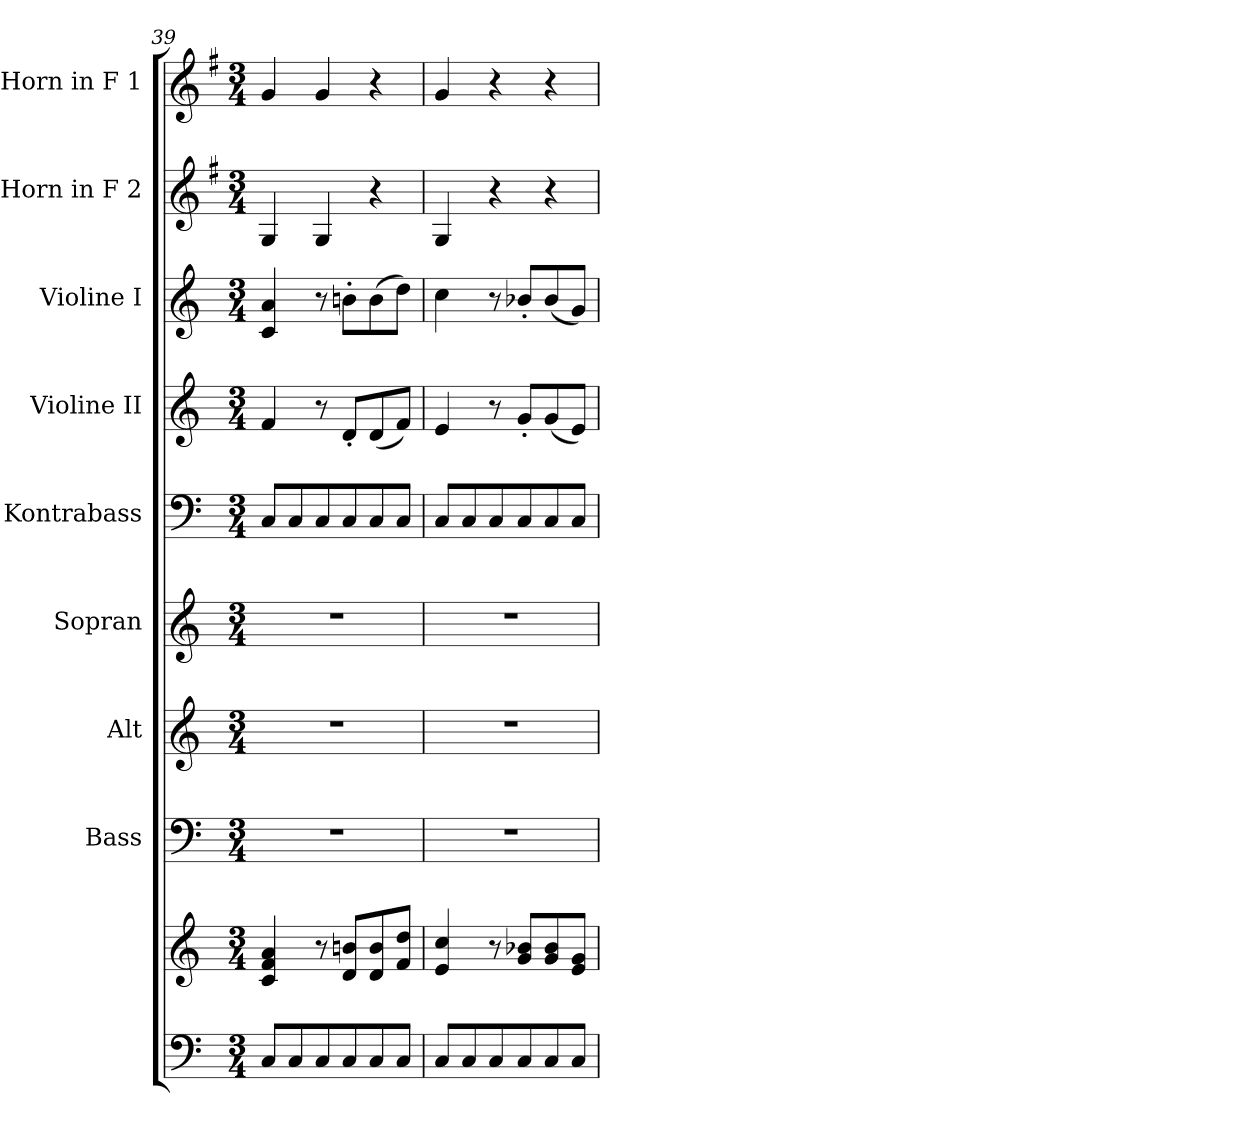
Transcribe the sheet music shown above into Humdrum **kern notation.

**kern	**kern	**kern	**kern	**kern	**kern	**kern	**kern	**kern	**kern
*part9	*part9	*part8	*part7	*part6	*part5	*part4	*part3	*part2	*part1
*staff10	*staff9	*staff8	*staff7	*staff6	*staff5	*staff4	*staff3	*staff2	*staff1
*	*	*I"Bass	*I"Alt	*I"Sopran	*I"Kontrabass	*I"Violine II	*I"Violine I	*I"Horn in F 2	*I"Horn in F 1
*	*	*I'B.	*I'A.	*I'S.	*I'Kb.	*I'Vl. II	*I'Vl. I	*I'Hrn. 2	*I'Hrn. 1
*clefF4	*clefG2	*clefF4	*clefG2	*clefG2	*clefF4	*clefG2	*clefG2	*clefG2	*clefG2
*	*	*	*	*	*ITrd7c12	*	*	*ITrd4c7	*ITrd4c7
*k[]	*k[]	*k[]	*k[]	*k[]	*k[]	*k[]	*k[]	*k[]	*k[]
*C:	*C:	*C:	*C:	*C:	*C:	*C:	*C:	*C:	*C:
*M3/4	*M3/4	*M3/4	*M3/4	*M3/4	*M3/4	*M3/4	*M3/4	*M3/4	*M3/4
=39	=39	=39	=39	=39	=39	=39	=39	=39	=39
8C/L	4c/ 4f/ 4a/	2.r	2.r	2.r	8CC/L	4f/	4c/ 4a/	4C/	4c/
8C/	.	.	.	.	8CC/	.	.	.	.
8C/	8r	.	.	.	8CC/	8r	8r	4C/	4c/
8C/	8d/ 8bn/L	.	.	.	8CC/	8d'</L	8bn'>\L	.	.
8C/	8d/ 8b/	.	.	.	8CC/	(<8d/	(>8b\	4r	4r
8C/J	8f/ 8dd/J	.	.	.	8CC/J	8f/J)	8dd\J)	.	.
=40	=40	=40	=40	=40	=40	=40	=40	=40	=40
8C/L	4e/ 4cc/	2.r	2.r	2.r	8CC/L	4e/	4cc\	4C/	4c/
8C/	.	.	.	.	8CC/	.	.	.	.
8C/	8r	.	.	.	8CC/	8r	8r	4r	4r
8C/	8g/ 8b-X/L	.	.	.	8CC/	8g'</L	8b-X'</L	.	.
8C/	8g/ 8b-/	.	.	.	8CC/	(<8g/	(<8b-/	4r	4r
8C/J	8e/ 8g/J	.	.	.	8CC/J	8e/J)	8g/J)	.	.
=	=	=	=	=	=	=	=	=	=
*-	*-	*-	*-	*-	*-	*-	*-	*-	*-
